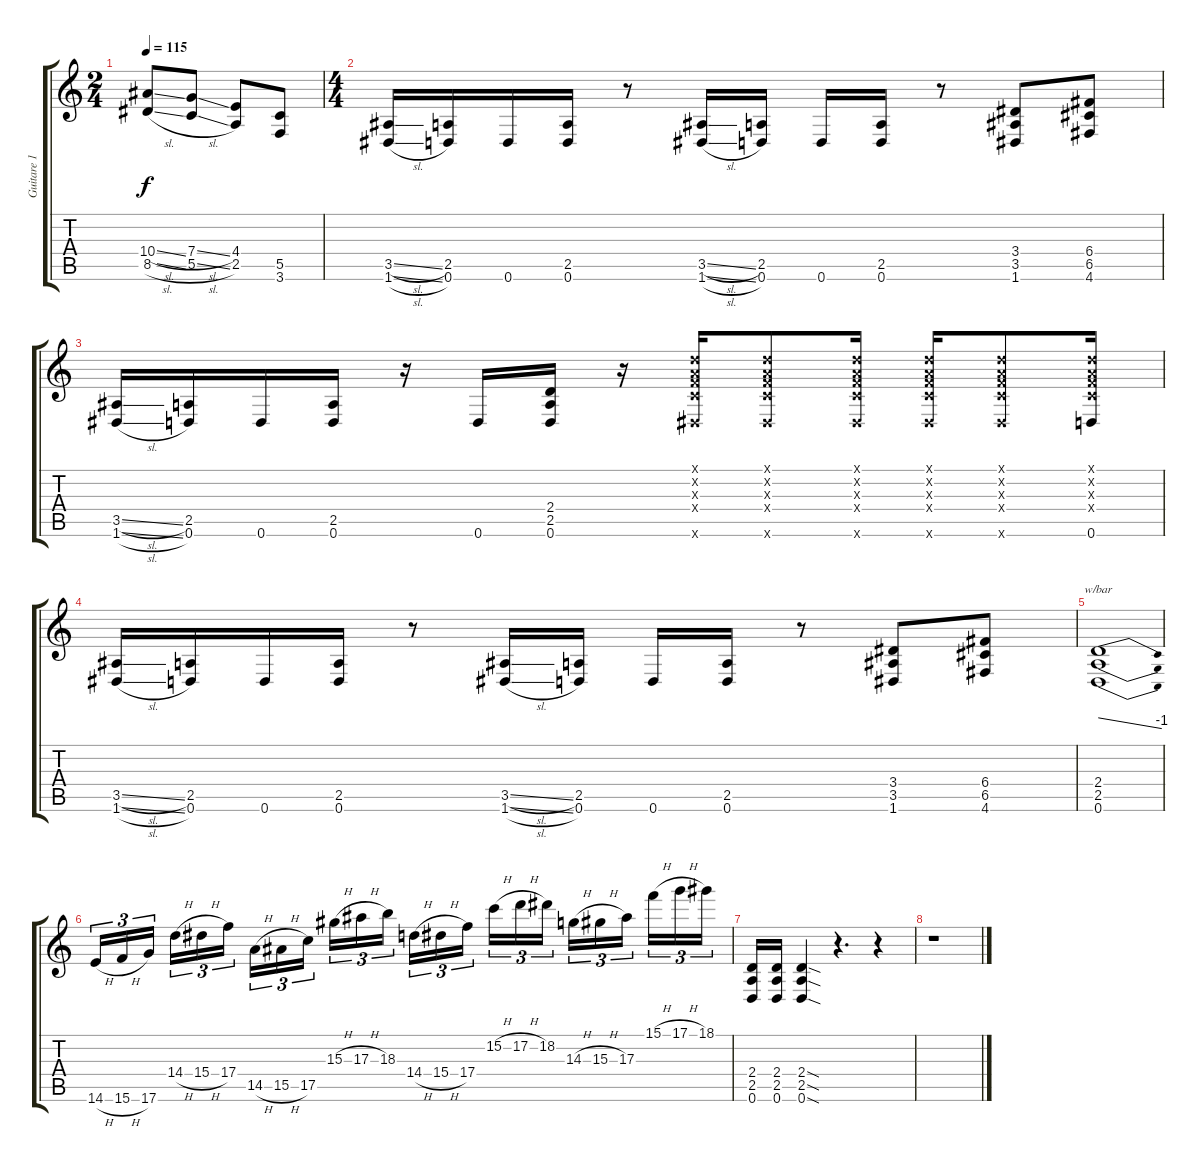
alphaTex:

\track ("Guitare 1" "Guitare 1") {instrument distortionguitar}
\staff {score tabs}
\tuning (D4 A3 F3 C3 G2 D2) {hide}
\ts (2 4)
\tempo 115
\clef g2
\ks c
(10.4{sl} 8.5{sl}).8{dy f} (7.4{sl} 5.5{sl}).8 (4.4 2.5).8 (5.5 3.6).8 |
\ts (4 4)
(3.5{sl} 1.6{sl}).16 (2.5 0.6).16 0.6.16 (2.5 0.6).16 r.8 (3.5{sl} 1.6{sl}).16 (2.5 0.6).16 0.6.16 (2.5 0.6).16 r.8 (3.4 3.5 1.6).8 (6.4 6.5 4.6).8 |
(3.5{sl} 1.6{sl}).16 (2.5 0.6).16 0.6.16 (2.5 0.6).16 r.16 0.6.16 (2.4 2.5 0.6).16 r.16 (0.1{x} 0.2{x} 0.3{x} 0.4{x} 1.6{x}).16 (0.1{x} 0.2{x} 0.3{x} 0.4{x} 1.6{x}).8 (0.1{x} 0.2{x} 0.3{x} 0.4{x} 1.6{x}).16 (0.1{x} 0.2{x} 0.3{x} 0.4{x} 1.6{x}).16 (0.1{x} 0.2{x} 0.3{x} 0.4{x} 1.6{x}).8 (0.1{x} 0.2{x} 0.3{x} 0.4{x} 0.6).16 |
(3.5{sl} 1.6{sl}).16 (2.5 0.6).16 0.6.16 (2.5 0.6).16 r.8 (3.5{sl} 1.6{sl}).16 (2.5 0.6).16 0.6.16 (2.5 0.6).16 r.8 (3.4 3.5 1.6).8 (6.4 6.5 4.6).8 |
(2.4 2.5 0.6).1{tbe (dive default 0 0 60 -4)} |
14.6{h}.16{tu (3 2)} 15.6{h}.16{tu (3 2)} 17.6.16{tu (3 2) beam splitsecondary} 14.4{h}.16{tu (3 2)} 15.4{h}.16{tu (3 2)} 17.4.16{tu (3 2)} 14.5{h}.16{tu (3 2)} 15.5{h}.16{tu (3 2)} 17.5.16{tu (3 2) beam splitsecondary} 15.3{h}.16{tu (3 2)} 17.3{h}.16{tu (3 2)} 18.3.16{tu (3 2)} 14.4{h}.16{tu (3 2)} 15.4{h}.16{tu (3 2)} 17.4.16{tu (3 2) beam splitsecondary} 15.2{h}.16{tu (3 2)} 17.2{h}.16{tu (3 2)} 18.2.16{tu (3 2)} 14.3{h}.16{tu (3 2)} 15.3{h}.16{tu (3 2)} 17.3.16{tu (3 2) beam splitsecondary} 15.1{h}.16{tu (3 2)} 17.1{h}.16{tu (3 2)} 18.1.16{tu (3 2)} |
(2.4 2.5 0.6).16 (2.4 2.5 0.6).16 (2.4{sod} 2.5{sod} 0.6{sod}).4 r.4{d} r.4 |
r.1
